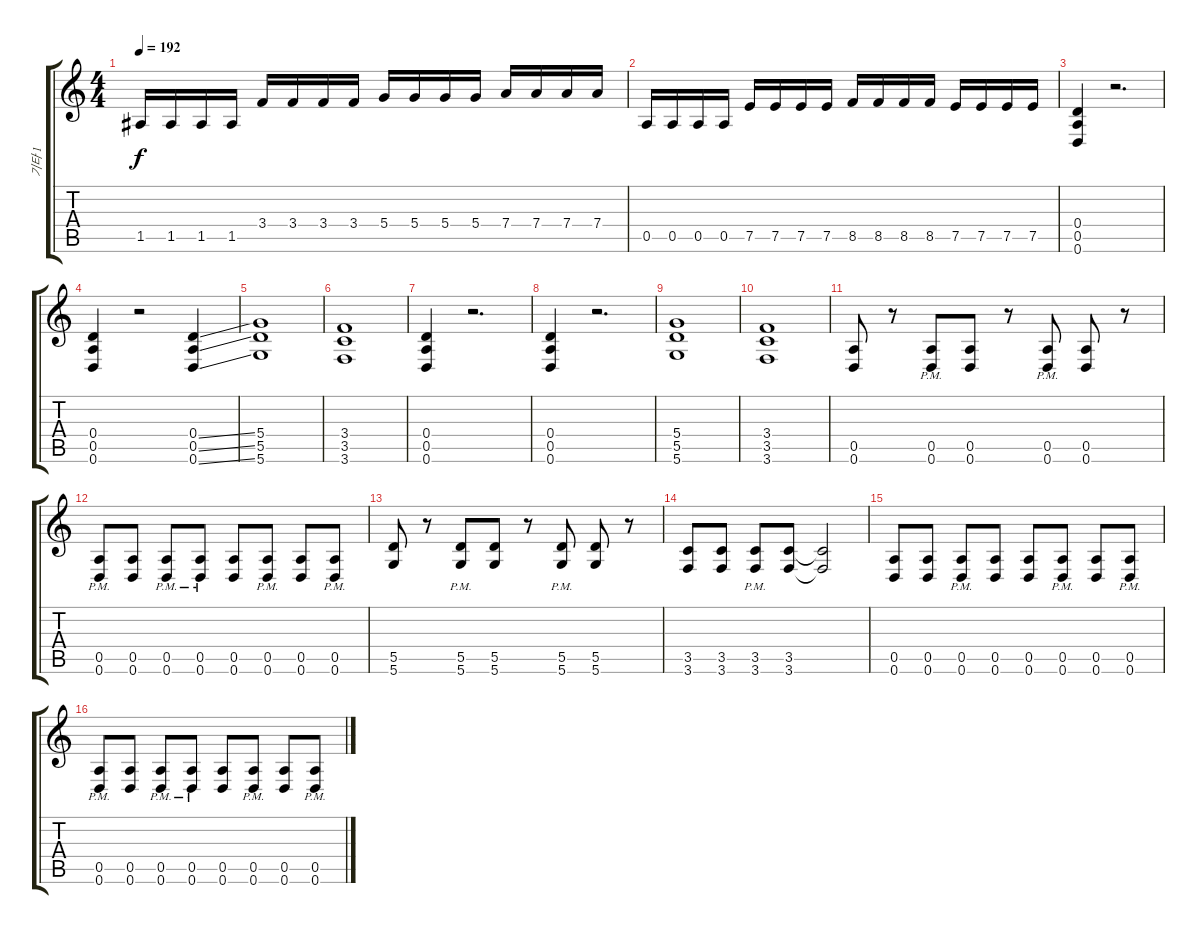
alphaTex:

\track ("기타 1" "기타 1") {instrument overdrivenguitar}
\staff {score tabs}
\tuning (E4 B3 G3 D3 A2 D2) {hide}
\ts (4 4)
\tempo 192
\clef g2
\ks c
1.5.16{dy f} 1.5.16 1.5.16 1.5.16 3.4.16 3.4.16 3.4.16 3.4.16 5.4.16 5.4.16 5.4.16 5.4.16 7.4.16 7.4.16 7.4.16 7.4.16 |
0.5.16 0.5.16 0.5.16 0.5.16 7.5.16 7.5.16 7.5.16 7.5.16 8.5.16 8.5.16 8.5.16 8.5.16 7.5.16 7.5.16 7.5.16 7.5.16 |
(0.4 0.5 0.6).4 r.2{d} |
(0.4 0.5 0.6).4 r.2 (0.4{ss} 0.5{ss} 0.6{ss}).4 |
(5.4 5.5 5.6).1 |
(3.4 3.5 3.6).1 |
(0.4 0.5 0.6).4 r.2{d} |
(0.4 0.5 0.6).4 r.2{d} |
(5.4 5.5 5.6).1 |
(3.4 3.5 3.6).1 |
(0.5 0.6).8 r.8 (0.5{pm} 0.6{pm}).8 (0.5 0.6).8 r.8 (0.5{pm} 0.6{pm}).8 (0.5 0.6).8 r.8 |
(0.5{pm} 0.6{pm}).8 (0.5 0.6).8 (0.5{pm} 0.6{pm}).8 (0.5{pm} 0.6{pm}).8 (0.5 0.6).8 (0.5{pm} 0.6{pm}).8 (0.5 0.6).8 (0.5{pm} 0.6{pm}).8 |
(5.5 5.6).8 r.8 (5.5{pm} 5.6{pm}).8 (5.5 5.6).8 r.8 (5.5{pm} 5.6{pm}).8 (5.5 5.6).8 r.8 |
(3.5 3.6).8 (3.5 3.6).8 (3.5{pm} 3.6{pm}).8 (3.5 3.6).8 (3.5{t} 3.6{t}).2 |
(0.5 0.6).8 (0.5 0.6).8 (0.5{pm} 0.6{pm}).8 (0.5 0.6).8 (0.5 0.6).8 (0.5{pm} 0.6{pm}).8 (0.5 0.6).8 (0.5{pm} 0.6{pm}).8 |
(0.5{pm} 0.6{pm}).8 (0.5 0.6).8 (0.5{pm} 0.6{pm}).8 (0.5{pm} 0.6{pm}).8 (0.5 0.6).8 (0.5{pm} 0.6{pm}).8 (0.5 0.6).8 (0.5{pm} 0.6{pm}).8
